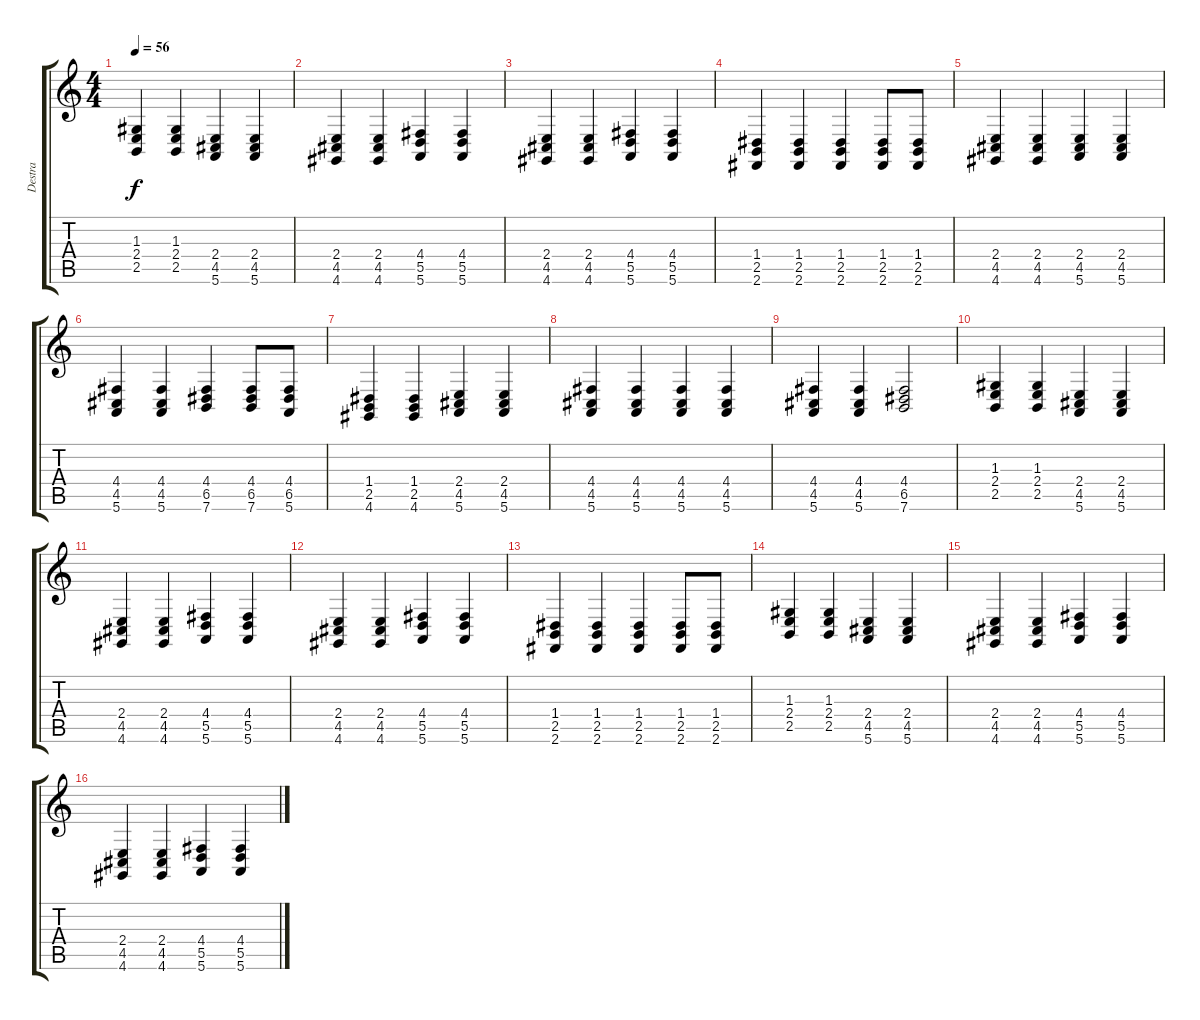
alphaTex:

\track ("Destra" "Destra") {instrument acousticgrandpiano}
\staff {score tabs}
\tuning (E4 B3 G3 D3 A2 E2) {hide}
\ts (4 4)
\tempo 56
\clef g2
\ks c
(1.3 2.4 2.5).4{dy f} (1.3 2.4 2.5).4 (2.4 4.5 5.6).4 (2.4 4.5 5.6).4 |
(2.4 4.5 4.6).4 (2.4 4.5 4.6).4 (4.4 5.5 5.6).4 (4.4 5.5 5.6).4 |
(2.4 4.5 4.6).4 (2.4 4.5 4.6).4 (4.4 5.5 5.6).4 (4.4 5.5 5.6).4 |
(1.4 2.5 2.6).4 (1.4 2.5 2.6).4 (1.4 2.5 2.6).4 (1.4 2.5 2.6).8 (1.4 2.5 2.6).8 |
(2.4 4.5 4.6).4 (2.4 4.5 4.6).4 (2.4 4.5 5.6).4 (2.4 4.5 5.6).4 |
(4.4 4.5 5.6).4 (4.4 4.5 5.6).4 (4.4 6.5 7.6).4 (4.4 6.5 7.6).8 (4.4 6.5 5.6).8 |
(1.4 2.5 4.6).4 (1.4 2.5 4.6).4 (2.4 4.5 5.6).4 (2.4 4.5 5.6).4 |
(4.4 4.5 5.6).4 (4.4 4.5 5.6).4 (4.4 4.5 5.6).4 (4.4 4.5 5.6).4 |
(4.4 4.5 5.6).4 (4.4 4.5 5.6).4 (4.4 6.5 7.6).2 |
(1.3 2.4 2.5).4 (1.3 2.4 2.5).4 (2.4 4.5 5.6).4 (2.4 4.5 5.6).4 |
(2.4 4.5 4.6).4 (2.4 4.5 4.6).4 (4.4 5.5 5.6).4 (4.4 5.5 5.6).4 |
(2.4 4.5 4.6).4 (2.4 4.5 4.6).4 (4.4 5.5 5.6).4 (4.4 5.5 5.6).4 |
(1.4 2.5 2.6).4 (1.4 2.5 2.6).4 (1.4 2.5 2.6).4 (1.4 2.5 2.6).8 (1.4 2.5 2.6).8 |
(1.3 2.4 2.5).4 (1.3 2.4 2.5).4 (2.4 4.5 5.6).4 (2.4 4.5 5.6).4 |
(2.4 4.5 4.6).4 (2.4 4.5 4.6).4 (4.4 5.5 5.6).4 (4.4 5.5 5.6).4 |
(2.4 4.5 4.6).4 (2.4 4.5 4.6).4 (4.4 5.5 5.6).4 (4.4 5.5 5.6).4
